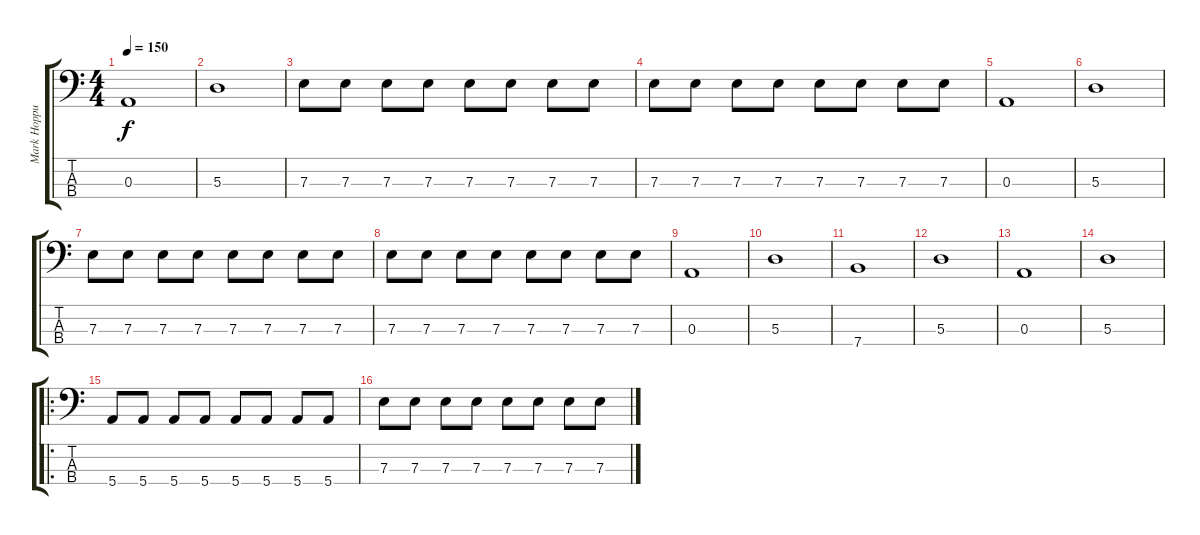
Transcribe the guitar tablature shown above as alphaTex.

\track ("Mark Hoppus - Bass" "Mark Hoppu") {instrument electricbasspick}
\staff {score tabs}
\tuning (G2 D2 A1 E1) {hide}
\ts (4 4)
\tempo 150
\clef f4
\ks c
0.3.1{dy f} |
5.3.1 |
7.3.8 7.3.8 7.3.8 7.3.8 7.3.8 7.3.8 7.3.8 7.3.8 |
7.3.8 7.3.8 7.3.8 7.3.8 7.3.8 7.3.8 7.3.8 7.3.8 |
0.3.1 |
5.3.1 |
7.3.8 7.3.8 7.3.8 7.3.8 7.3.8 7.3.8 7.3.8 7.3.8 |
7.3.8 7.3.8 7.3.8 7.3.8 7.3.8 7.3.8 7.3.8 7.3.8 |
0.3.1 |
5.3.1 |
7.4.1 |
5.3.1 |
0.3.1 |
5.3.1 |
\ro
5.4.8 5.4.8 5.4.8 5.4.8 5.4.8 5.4.8 5.4.8 5.4.8 |
7.3.8 7.3.8 7.3.8 7.3.8 7.3.8 7.3.8 7.3.8 7.3.8
